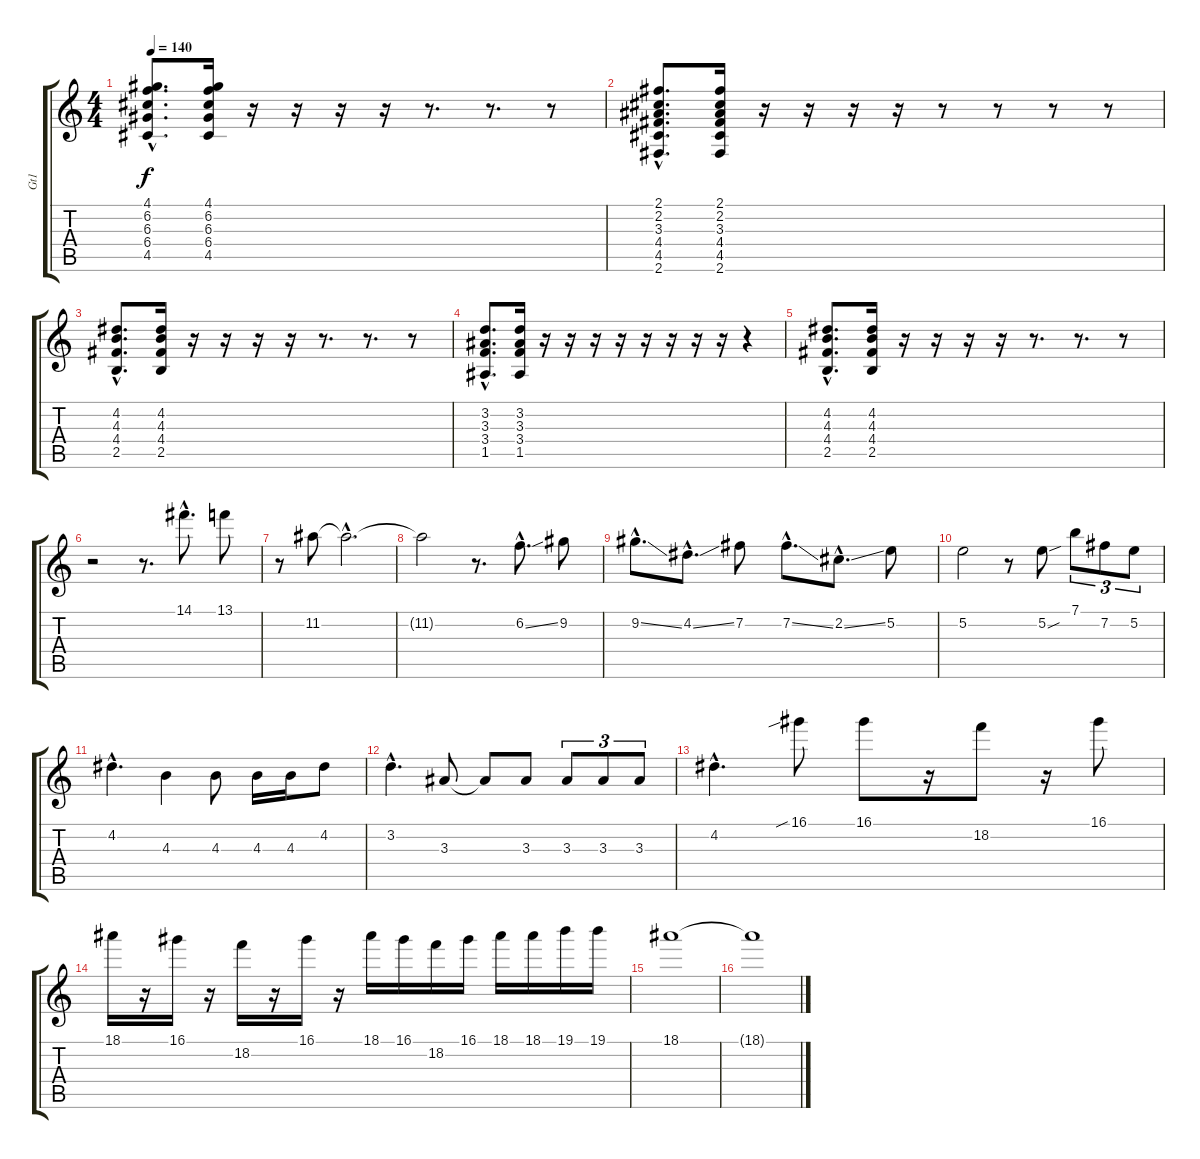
\track ("Gt1 " "Gt1 ") {instrument overdrivenguitar}
\staff {score tabs}
\tuning (E4 B3 G3 D3 A2 E2) {hide}
\ts (4 4)
\tempo 140
\clef g2
\ks c
(4.1{hac} 6.2{hac} 6.3{hac} 6.4{hac} 4.5{hac}).8{d dy f} (4.1 6.2 6.3 6.4 4.5).16 r.16 r.16 r.16 r.16 r.8{d} r.8{d} r.8 |
(2.1{hac} 2.2{hac} 3.3{hac} 4.4{hac} 4.5{hac} 2.6{hac}).8{d} (2.1 2.2 3.3 4.4 4.5 2.6).16 r.16 r.16 r.16 r.16 r.8 r.8 r.8 r.8 |
(4.2{hac} 4.3{hac} 4.4{hac} 2.5{hac}).8{d} (4.2 4.3 4.4 2.5).16 r.16 r.16 r.16 r.16 r.8{d} r.8{d} r.8 |
(3.2{hac} 3.3{hac} 3.4{hac} 1.5{hac}).8{d} (3.2 3.3 3.4 1.5).16 r.16 r.16 r.16 r.16 r.16 r.16 r.16 r.16 r.4 |
(4.2{hac} 4.3{hac} 4.4{hac} 2.5{hac}).8{d} (4.2 4.3 4.4 2.5).16 r.16 r.16 r.16 r.16 r.8{d} r.8{d} r.8 |
r.2 r.8{d} 14.1{hac}.8{d} 13.1.8 |
r.8 11.2.8 11.2{hac t}.2{d} |
11.2{t}.2 r.8{d} 6.2{ss hac}.8{d} 9.2.8 |
9.2{ss hac}.8{d} 4.2{ss hac}.8{d} 7.2.8 7.2{ss hac}.8{d} 2.2{ss hac}.8{d} 5.2.8 |
5.2.2 r.8 5.2{sou}.8 7.1.8{tu (3 2)} 7.2.8{tu (3 2)} 5.2.8{tu (3 2)} |
4.2{hac}.4{d} 4.3.4 4.3.8 4.3.16 4.3.16 4.2.8 |
3.2{hac}.4{d} 3.3.8 3.3{t}.8 3.3.8 3.3.8{tu (3 2)} 3.3.8{tu (3 2)} 3.3.8{tu (3 2)} |
4.2{hac}.4{d} 16.1{sib}.8 16.1.8 r.16 18.2.8 r.16 16.1.8 |
18.1.16 r.16 16.1.16 r.16 18.2.16 r.16 16.1.16 r.16 18.1.16 16.1.16 18.2.16 16.1.16 18.1.16 18.1.16 19.1.16 19.1.16 |
18.1.1 |
18.1{t}.1
